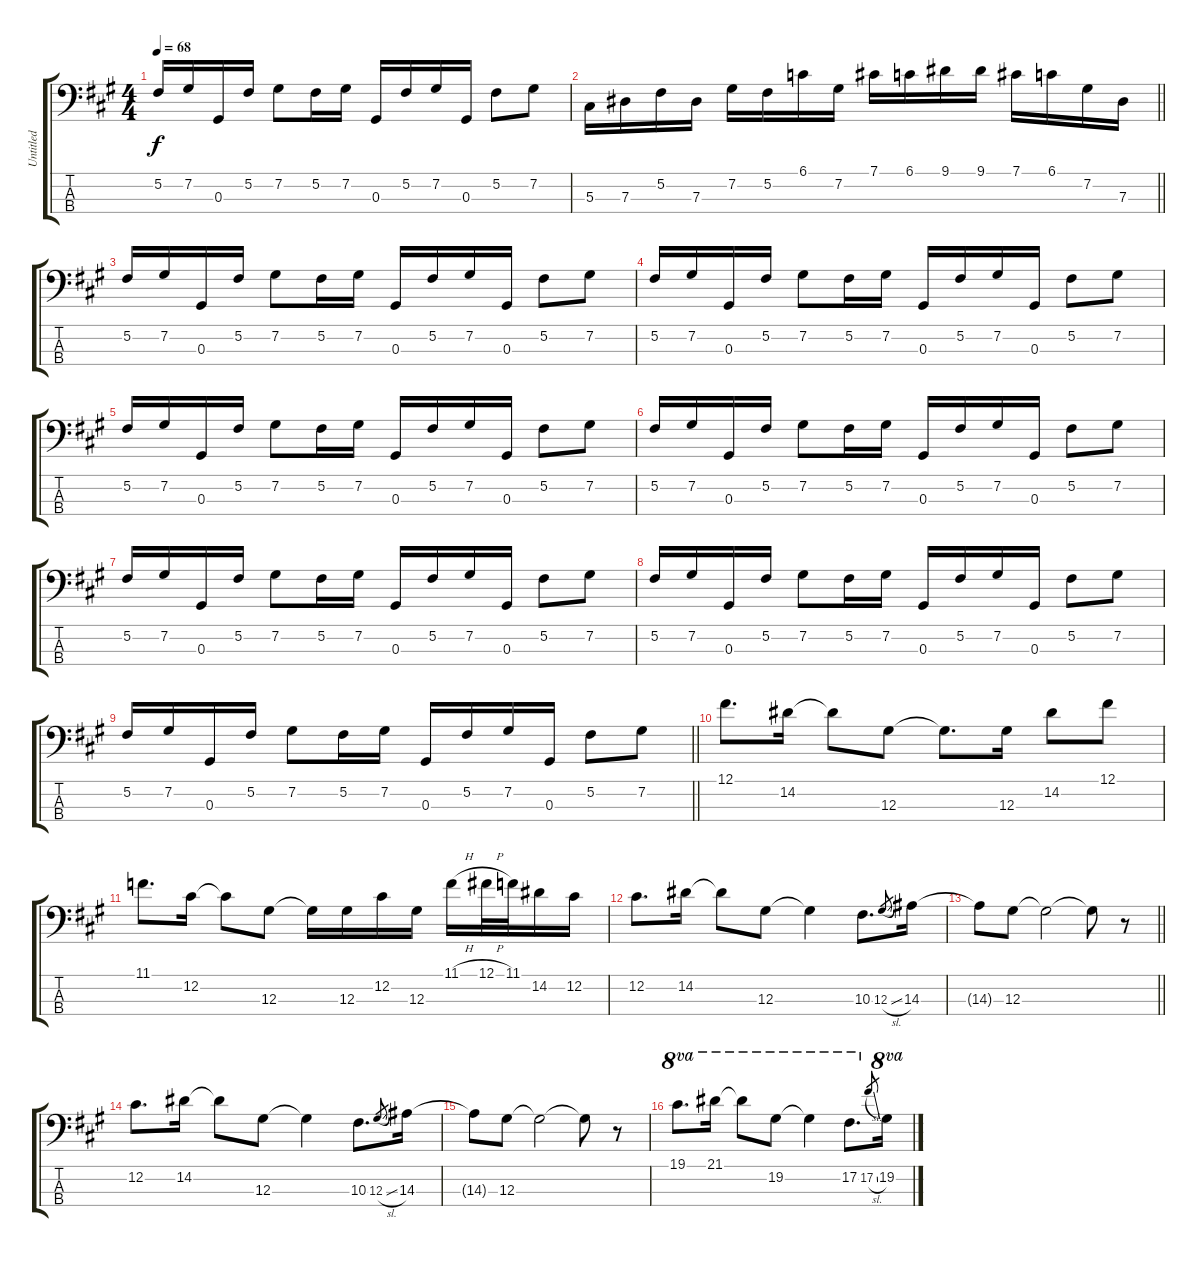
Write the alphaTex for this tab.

\track ("Untitled" "Untitled") {instrument electricbassfinger}
\staff {score tabs}
\tuning (Gb2 Db2 Ab1 Eb1) {hide}
\ts (4 4)
\tempo 68
\clef f4
\ks a
5.2.16{dy f} 7.2.16 0.3.16 5.2.16 7.2.8 5.2.16 7.2.16 0.3.16 5.2.16 7.2.16 0.3.16 5.2.8 7.2.8 |
\barLineRight lightlight
5.3.16 7.3.16 5.2.16 7.3.16 7.2.16 5.2.16 6.1.16 7.2.16 7.1.16 6.1.16 9.1.16 9.1.16 7.1.16 6.1.16 7.2.16 7.3.16 |
\section ("" " ")
5.2.16 7.2.16 0.3.16 5.2.16 7.2.8 5.2.16 7.2.16 0.3.16 5.2.16 7.2.16 0.3.16 5.2.8 7.2.8 |
5.2.16 7.2.16 0.3.16 5.2.16 7.2.8 5.2.16 7.2.16 0.3.16 5.2.16 7.2.16 0.3.16 5.2.8 7.2.8 |
5.2.16 7.2.16 0.3.16 5.2.16 7.2.8 5.2.16 7.2.16 0.3.16 5.2.16 7.2.16 0.3.16 5.2.8 7.2.8 |
5.2.16 7.2.16 0.3.16 5.2.16 7.2.8 5.2.16 7.2.16 0.3.16 5.2.16 7.2.16 0.3.16 5.2.8 7.2.8 |
5.2.16 7.2.16 0.3.16 5.2.16 7.2.8 5.2.16 7.2.16 0.3.16 5.2.16 7.2.16 0.3.16 5.2.8 7.2.8 |
5.2.16 7.2.16 0.3.16 5.2.16 7.2.8 5.2.16 7.2.16 0.3.16 5.2.16 7.2.16 0.3.16 5.2.8 7.2.8 |
\barLineRight lightlight
5.2.16 7.2.16 0.3.16 5.2.16 7.2.8 5.2.16 7.2.16 0.3.16 5.2.16 7.2.16 0.3.16 5.2.8 7.2.8 |
\section ("" " ")
12.1.8{d} 14.2.16 14.2{t}.8 12.3.8 12.3{t}.8{d} 12.3.16 14.2.8 12.1.8 |
11.1.8{d} 12.2.16 12.2{t}.8 12.3.8 12.3{t}.16 12.3.16 12.2.16 12.3.16 11.1{h}.16 12.1{h}.32 11.1.32 14.2.16 12.2.16 |
12.2.8{d} 14.2.16 14.2{t}.8 12.3.8 12.3{t}.4 10.3.8{d} 12.3{sl}.8{gr} 14.3.16 |
\barLineRight lightlight
14.3{t}.8 12.3.8 12.3{t}.2 12.3{t}.8 r.8 |
12.2.8{d} 14.2.16 14.2{t}.8 12.3.8 12.3{t}.4 10.3.8{d} 12.3{sl}.8{gr} 14.3.16 |
14.3{t}.8 12.3.8 12.3{t}.2 12.3{t}.8 r.8 |
19.1.8{d ot 8va} 21.1.16{ot 8va} 21.1{t}.8{ot 8va} 19.2.8{ot 8va} 19.2{t}.4{ot 8va} 17.2.8{d ot 8va} 17.2{sl}.8{gr} 19.2.16{ot 8va}
